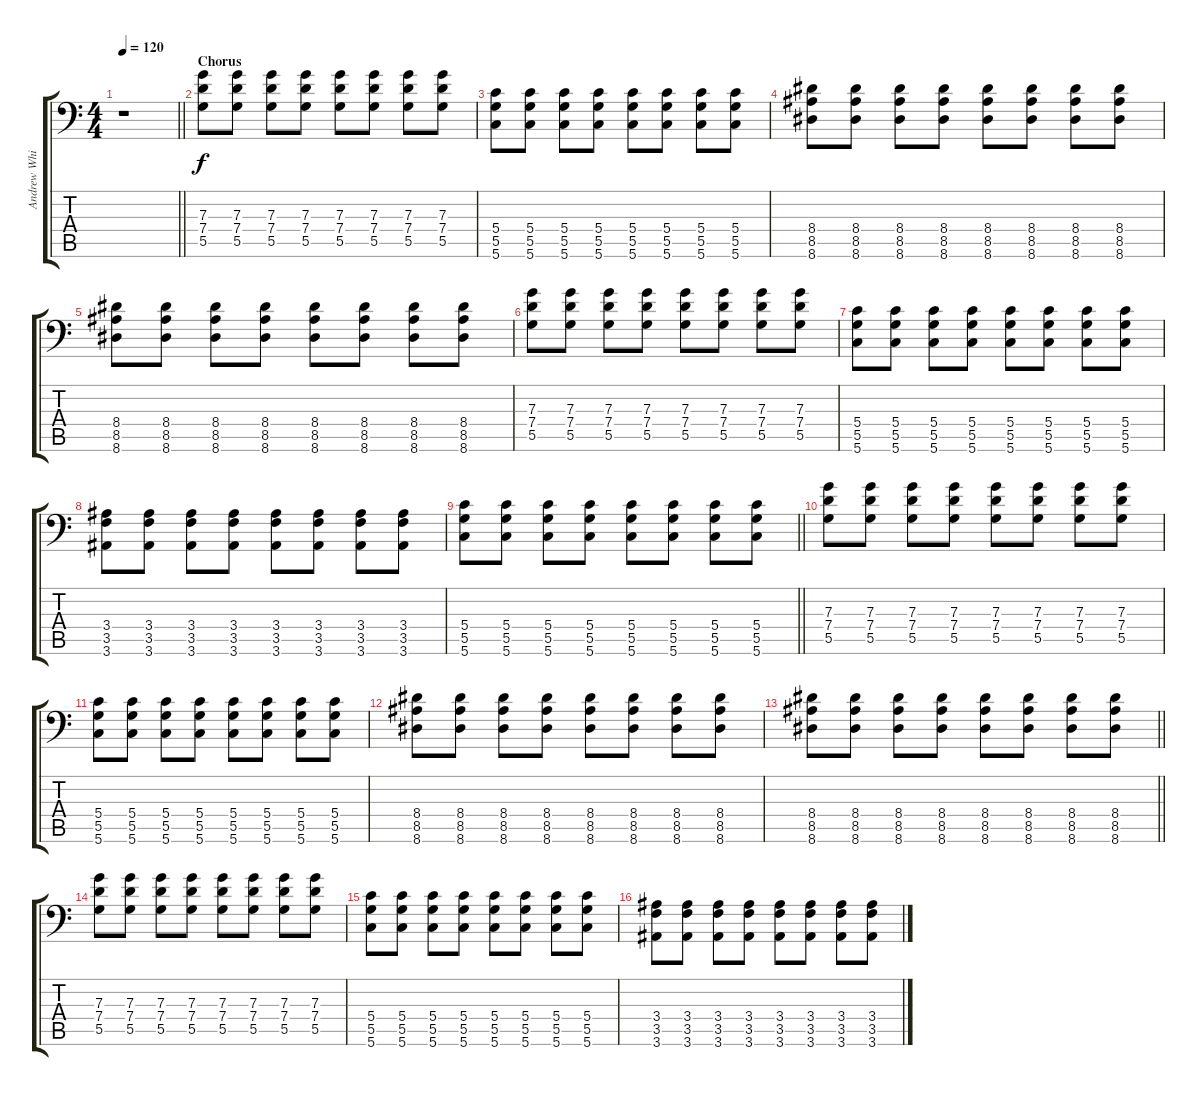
\track ("Andrew Whiting - Lead Guitar" "Andrew Whi") {instrument distortionguitar}
\staff {score tabs}
\tuning (A3 E3 C3 G2 D2 G1) {hide}
\ts (4 4)
\tempo 120
\clef f4
\barLineRight lightlight
\ks c
r.1{dy f} |
\section ("" "Chorus")
(7.3 7.4 5.5).8 (7.3 7.4 5.5).8 (7.3 7.4 5.5).8 (7.3 7.4 5.5).8 (7.3 7.4 5.5).8 (7.3 7.4 5.5).8 (7.3 7.4 5.5).8 (7.3 7.4 5.5).8 |
(5.4 5.5 5.6).8 (5.4 5.5 5.6).8 (5.4 5.5 5.6).8 (5.4 5.5 5.6).8 (5.4 5.5 5.6).8 (5.4 5.5 5.6).8 (5.4 5.5 5.6).8 (5.4 5.5 5.6).8 |
(8.4 8.5 8.6).8 (8.4 8.5 8.6).8 (8.4 8.5 8.6).8 (8.4 8.5 8.6).8 (8.4 8.5 8.6).8 (8.4 8.5 8.6).8 (8.4 8.5 8.6).8 (8.4 8.5 8.6).8 |
(8.4 8.5 8.6).8 (8.4 8.5 8.6).8 (8.4 8.5 8.6).8 (8.4 8.5 8.6).8 (8.4 8.5 8.6).8 (8.4 8.5 8.6).8 (8.4 8.5 8.6).8 (8.4 8.5 8.6).8 |
(7.3 7.4 5.5).8 (7.3 7.4 5.5).8 (7.3 7.4 5.5).8 (7.3 7.4 5.5).8 (7.3 7.4 5.5).8 (7.3 7.4 5.5).8 (7.3 7.4 5.5).8 (7.3 7.4 5.5).8 |
(5.4 5.5 5.6).8 (5.4 5.5 5.6).8 (5.4 5.5 5.6).8 (5.4 5.5 5.6).8 (5.4 5.5 5.6).8 (5.4 5.5 5.6).8 (5.4 5.5 5.6).8 (5.4 5.5 5.6).8 |
(3.4 3.5 3.6).8 (3.4 3.5 3.6).8 (3.4 3.5 3.6).8 (3.4 3.5 3.6).8 (3.4 3.5 3.6).8 (3.4 3.5 3.6).8 (3.4 3.5 3.6).8 (3.4 3.5 3.6).8 |
\barLineRight lightlight
(5.4 5.5 5.6).8 (5.4 5.5 5.6).8 (5.4 5.5 5.6).8 (5.4 5.5 5.6).8 (5.4 5.5 5.6).8 (5.4 5.5 5.6).8 (5.4 5.5 5.6).8 (5.4 5.5 5.6).8 |
(7.3 7.4 5.5).8 (7.3 7.4 5.5).8 (7.3 7.4 5.5).8 (7.3 7.4 5.5).8 (7.3 7.4 5.5).8 (7.3 7.4 5.5).8 (7.3 7.4 5.5).8 (7.3 7.4 5.5).8 |
(5.4 5.5 5.6).8 (5.4 5.5 5.6).8 (5.4 5.5 5.6).8 (5.4 5.5 5.6).8 (5.4 5.5 5.6).8 (5.4 5.5 5.6).8 (5.4 5.5 5.6).8 (5.4 5.5 5.6).8 |
(8.4 8.5 8.6).8 (8.4 8.5 8.6).8 (8.4 8.5 8.6).8 (8.4 8.5 8.6).8 (8.4 8.5 8.6).8 (8.4 8.5 8.6).8 (8.4 8.5 8.6).8 (8.4 8.5 8.6).8 |
\barLineRight lightlight
(8.4 8.5 8.6).8 (8.4 8.5 8.6).8 (8.4 8.5 8.6).8 (8.4 8.5 8.6).8 (8.4 8.5 8.6).8 (8.4 8.5 8.6).8 (8.4 8.5 8.6).8 (8.4 8.5 8.6).8 |
(7.3 7.4 5.5).8 (7.3 7.4 5.5).8 (7.3 7.4 5.5).8 (7.3 7.4 5.5).8 (7.3 7.4 5.5).8 (7.3 7.4 5.5).8 (7.3 7.4 5.5).8 (7.3 7.4 5.5).8 |
(5.4 5.5 5.6).8 (5.4 5.5 5.6).8 (5.4 5.5 5.6).8 (5.4 5.5 5.6).8 (5.4 5.5 5.6).8 (5.4 5.5 5.6).8 (5.4 5.5 5.6).8 (5.4 5.5 5.6).8 |
(3.4 3.5 3.6).8 (3.4 3.5 3.6).8 (3.4 3.5 3.6).8 (3.4 3.5 3.6).8 (3.4 3.5 3.6).8 (3.4 3.5 3.6).8 (3.4 3.5 3.6).8 (3.4 3.5 3.6).8
